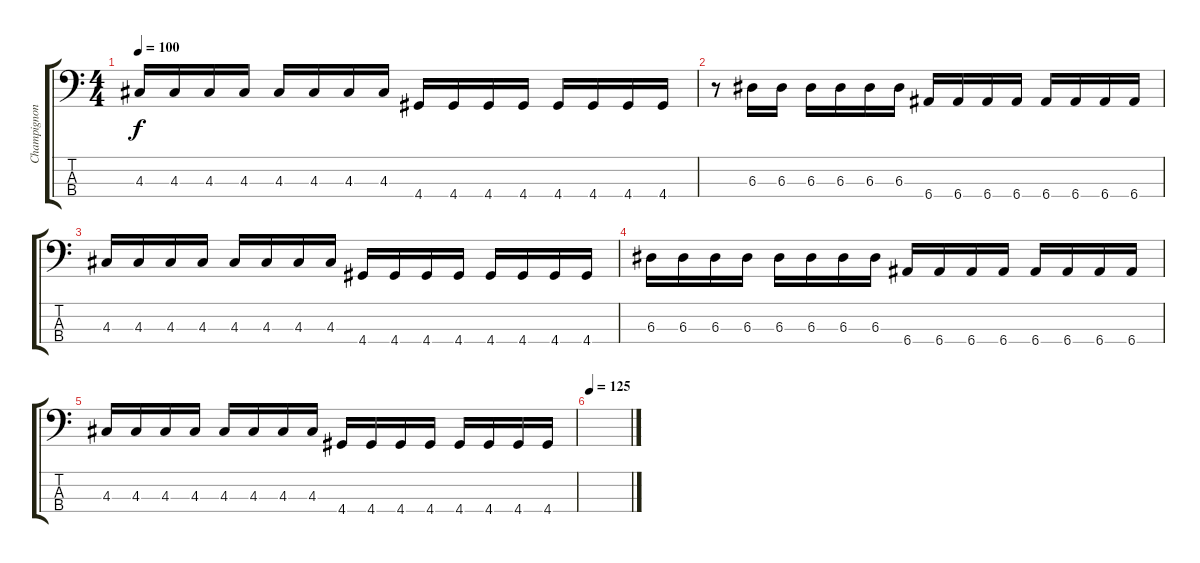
\track ("Champignon" "Champignon") {instrument acousticbass}
\staff {score tabs}
\tuning (G2 D2 A1 E1) {hide}
\ts (4 4)
\tempo 100
\clef f4
\ks c
4.3.16{dy f} 4.3.16 4.3.16 4.3.16 4.3.16 4.3.16 4.3.16 4.3.16 4.4.16 4.4.16 4.4.16 4.4.16 4.4.16 4.4.16 4.4.16 4.4.16 |
r.8 6.3.16 6.3.16 6.3.16 6.3.16 6.3.16 6.3.16 6.4.16 6.4.16 6.4.16 6.4.16 6.4.16 6.4.16 6.4.16 6.4.16 |
4.3.16 4.3.16 4.3.16 4.3.16 4.3.16 4.3.16 4.3.16 4.3.16 4.4.16 4.4.16 4.4.16 4.4.16 4.4.16 4.4.16 4.4.16 4.4.16 |
6.3.16 6.3.16 6.3.16 6.3.16 6.3.16 6.3.16 6.3.16 6.3.16 6.4.16 6.4.16 6.4.16 6.4.16 6.4.16 6.4.16 6.4.16 6.4.16 |
4.3.16 4.3.16 4.3.16 4.3.16 4.3.16 4.3.16 4.3.16 4.3.16 4.4.16 4.4.16 4.4.16 4.4.16 4.4.16 4.4.16 4.4.16 4.4.16 |
\tempo 125
